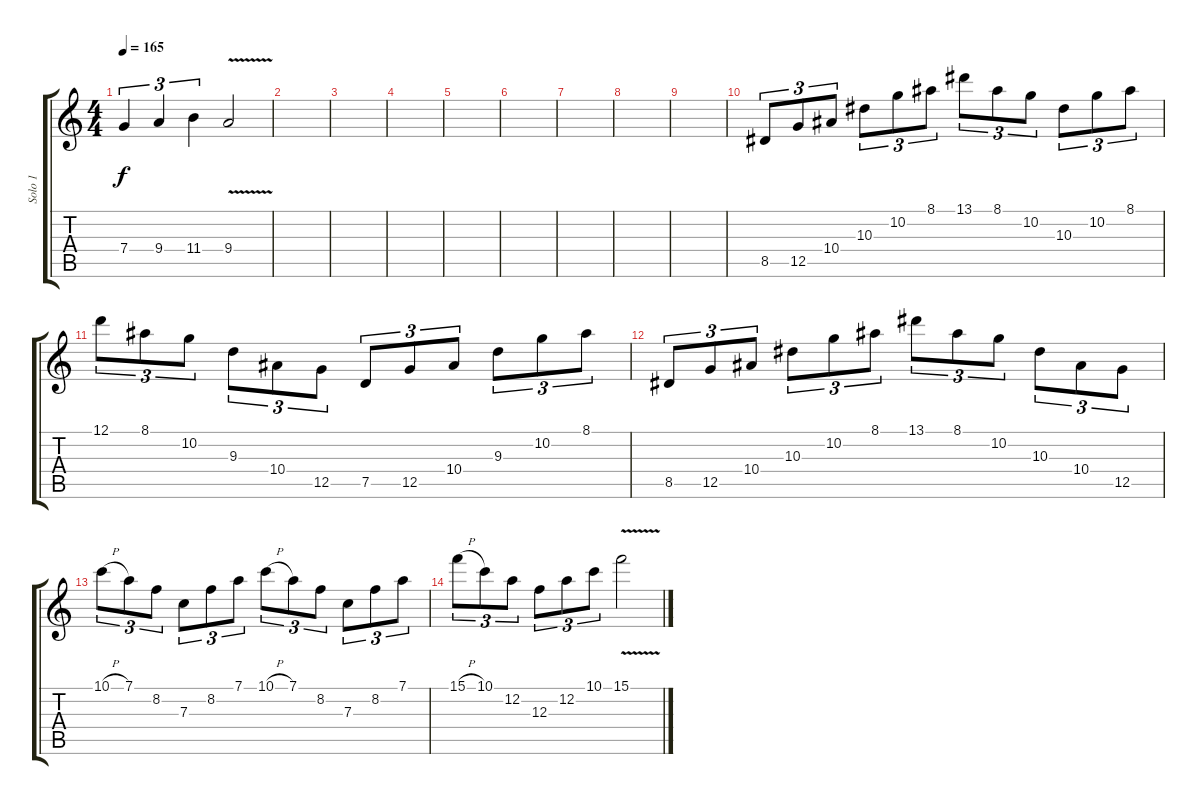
\track ("Solo 1" "Solo 1") {instrument distortionguitar}
\staff {score tabs}
\tuning (D4 A3 F3 C3 G2 D2) {hide}
\ts (4 4)
\tempo 165
\clef g2
\ks c
7.4.4{tu (3 2) dy f} 9.4.4{tu (3 2)} 11.4.4{tu (3 2)} 9.4{v}.2 |
|
|
|
|
|
|
|
|
8.5.8{tu (3 2)} 12.5.8{tu (3 2)} 10.4.8{tu (3 2)} 10.3.8{tu (3 2)} 10.2.8{tu (3 2)} 8.1.8{tu (3 2)} 13.1.8{tu (3 2)} 8.1.8{tu (3 2)} 10.2.8{tu (3 2)} 10.3.8{tu (3 2)} 10.2.8{tu (3 2)} 8.1.8{tu (3 2)} |
12.1.8{tu (3 2)} 8.1.8{tu (3 2)} 10.2.8{tu (3 2)} 9.3.8{tu (3 2)} 10.4.8{tu (3 2)} 12.5.8{tu (3 2)} 7.5.8{tu (3 2)} 12.5.8{tu (3 2)} 10.4.8{tu (3 2)} 9.3.8{tu (3 2)} 10.2.8{tu (3 2)} 8.1.8{tu (3 2)} |
8.5.8{tu (3 2)} 12.5.8{tu (3 2)} 10.4.8{tu (3 2)} 10.3.8{tu (3 2)} 10.2.8{tu (3 2)} 8.1.8{tu (3 2)} 13.1.8{tu (3 2)} 8.1.8{tu (3 2)} 10.2.8{tu (3 2)} 10.3.8{tu (3 2)} 10.4.8{tu (3 2)} 12.5.8{tu (3 2)} |
10.1{h}.8{tu (3 2)} 7.1.8{tu (3 2)} 8.2.8{tu (3 2)} 7.3.8{tu (3 2)} 8.2.8{tu (3 2)} 7.1.8{tu (3 2)} 10.1{h}.8{tu (3 2)} 7.1.8{tu (3 2)} 8.2.8{tu (3 2)} 7.3.8{tu (3 2)} 8.2.8{tu (3 2)} 7.1.8{tu (3 2)} |
15.1{h}.8{tu (3 2)} 10.1.8{tu (3 2)} 12.2.8{tu (3 2)} 12.3.8{tu (3 2)} 12.2.8{tu (3 2)} 10.1.8{tu (3 2)} 15.1{v}.2
